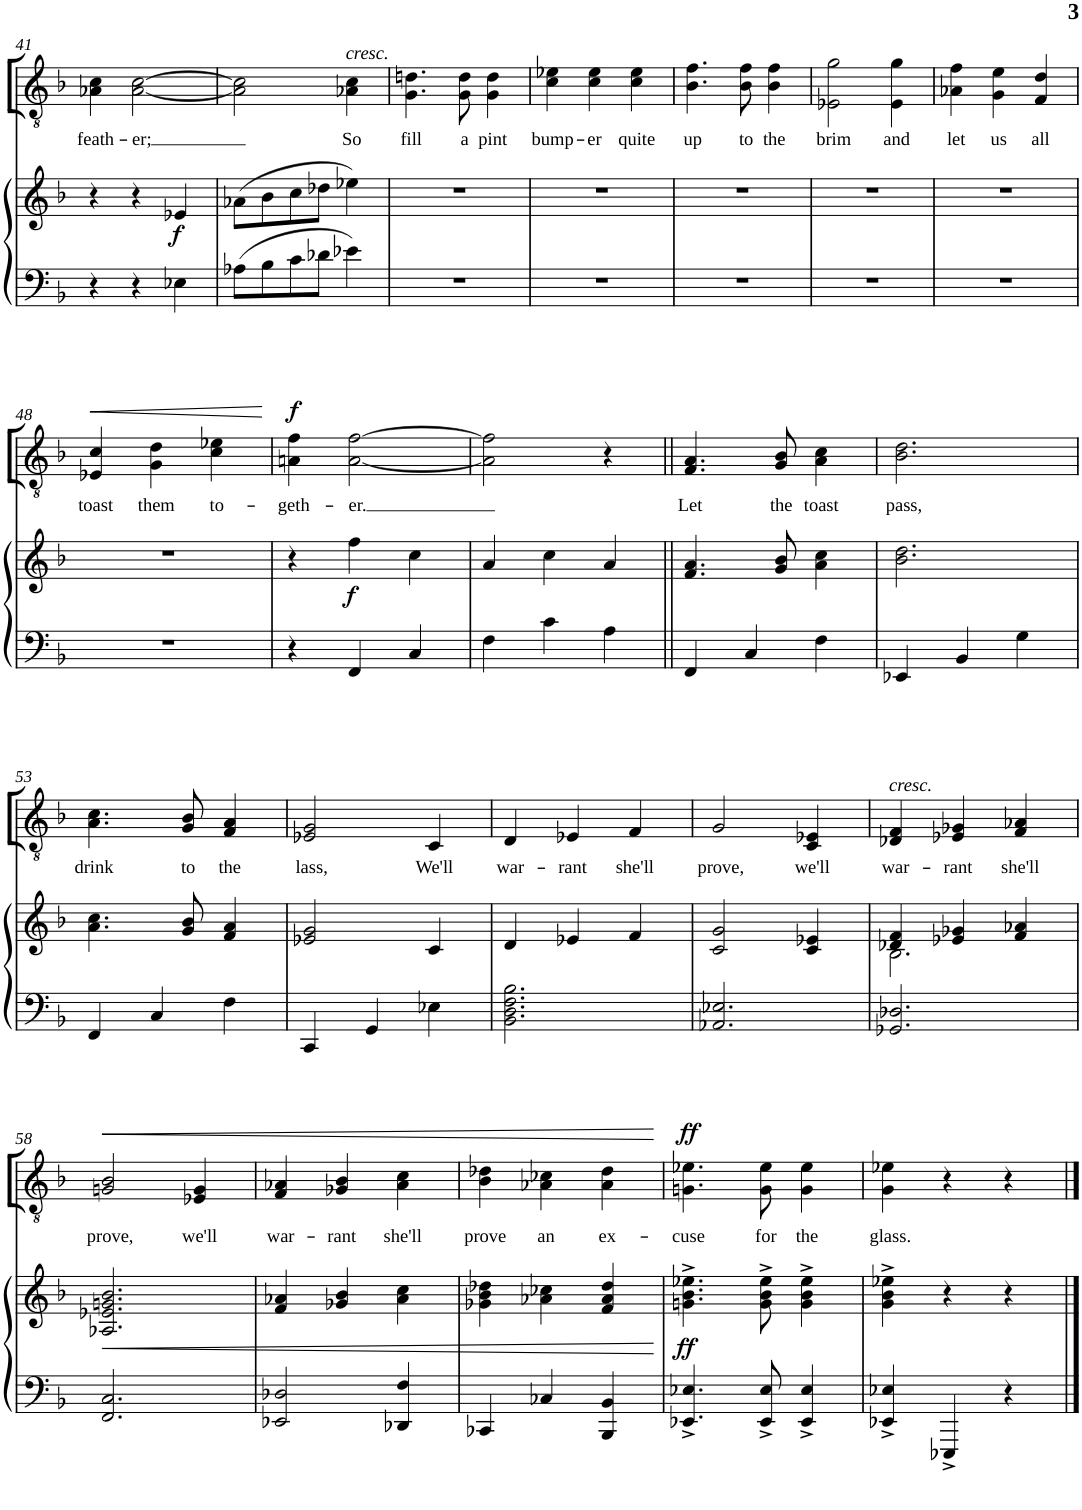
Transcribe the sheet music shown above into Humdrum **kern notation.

**kern	**kern	**dynam	**kern	**text	**dynam
*part3	*part2	*part2	*part1	*part1	*part1
*staff3	*staff2	*staff2	*staff1	*staff1	*staff1
*I"Piano	*I"Piano	*	*I"Piano	*	*
*I'Pno	*I'Pno	*	*I'Pno	*	*
!!LO:PB:g=z
*clefF4	*clefG2	*	*clefGv2	*	*
*k[b-]	*k[b-]	*	*k[b-]	*	*
*M3/4	*M3/4	*	*M3/4	*	*
=41	=41	=41	=41	=41	=41
!	!	!	!	!LO:LY:b	!
4r	4r	.	4A-X\ 4c\	feath-	.
!	!	!	!	!LO:LY:b	!
4r	4r	.	[2A-\ [2c\	-er;	.
!	!	!LO:DY:b	!	!	!
4E-X\	4e-X/	f	.	.	.
=42	=42	=42	=42	=42	=42
(8A-X\L	(8a-X\L	.	2A-\] 2c\]	.	.
8B-\	8b-\	.	.	.	.
8c\	8cc\	.	.	.	.
8d-X\J	8dd-X\J	.	.	.	.
!	!	!	!LO:TX:a:i:t=cresc.	!	!
!	!	!	!	!LO:LY:b	!
4e-X\)	4ee-X\)	.	4A-X\ 4c\	So	.
=43	=43	=43	=43	=43	=43
!	!	!	!	!LO:LY:b	!
2.r	2.r	.	4.G\ 4.dn\	fill	.
!	!	!	!	!LO:LY:b	!
.	.	.	8G\ 8d\	a	.
!	!	!	!	!LO:LY:b	!
.	.	.	4G\ 4d\	pint	.
=44	=44	=44	=44	=44	=44
!	!	!	!	!LO:LY:b	!
2.r	2.r	.	4c\ 4e-X\	bump-	.
!	!	!	!	!LO:LY:b	!
.	.	.	4c\ 4e-\	-er	.
!	!	!	!	!LO:LY:b	!
.	.	.	4c\ 4e-\	quite	.
=45	=45	=45	=45	=45	=45
!	!	!	!	!LO:LY:b	!
2.r	2.r	.	4.B-\ 4.f\	up	.
!	!	!	!	!LO:LY:b	!
.	.	.	8B-\ 8f\	to	.
!	!	!	!	!LO:LY:b	!
.	.	.	4B-\ 4f\	the	.
=46	=46	=46	=46	=46	=46
!	!	!	!	!LO:LY:b	!
2.r	2.r	.	2E-X\ 2g\	brim	.
!	!	!	!	!LO:LY:b	!
.	.	.	4E-\ 4g\	and	.
=47	=47	=47	=47	=47	=47
!	!	!	!	!LO:LY:b	!
2.r	2.r	.	4A-X\ 4f\	let	.
!	!	!	!	!LO:LY:b	!
.	.	.	4G\ 4e\	us	.
!	!	!	!	!LO:LY:b	!
.	.	.	4F/ 4d/	all	.
!!LO:LB:g=z
=48	=48	=48	=48	=48	=48
!	!	!	!	!LO:LY:b	!LO:HP:b
2.r	2.r	.	4E-X/ 4c/	toast	<
!	!	!	!	!LO:LY:b	!
.	.	.	4G\ 4d\	them	.
!	!	!	!	!LO:LY:b	!
.	.	.	4c\ 4e-X\	to-	.
.	.	.	.	.	[
=49	=49	=49	=49	=49	=49
!	!	!	!	!LO:LY:b	!LO:DY:a
4r	4r	.	4An\ 4f\	-geth-	f
!	!	!LO:DY:b	!	!LO:LY:b	!
4FF/	4ff\	f	[2A\ [2f\	-er.	.
4C/	4cc\	.	.	.	.
=50	=50	=50	=50	=50	=50
4F\	4a/	.	2A\] 2f\]	.	.
4c\	4cc\	.	.	.	.
4A\	4a/	.	4r	.	.
=51||	=51||	=51||	=51||	=51||	=51||
!	!	!	!	!LO:LY:b	!
4FF/	4.f/ 4.a/	.	4.F/ 4.A/	Let	.
4C/	.	.	.	.	.
!	!	!	!	!LO:LY:b	!
.	8g/ 8b-/	.	8G/ 8B-/	the	.
!	!	!	!	!LO:LY:b	!
4F\	4a\ 4cc\	.	4A\ 4c\	toast	.
=52	=52	=52	=52	=52	=52
!	!	!	!	!LO:LY:b	!
4EE-X/	2.b-\ 2.dd\	.	2.B-\ 2.d\	pass,	.
4BB-/	.	.	.	.	.
4G\	.	.	.	.	.
!!LO:LB:g=z
=53	=53	=53	=53	=53	=53
!	!	!	!	!LO:LY:b	!
4FF/	4.a\ 4.cc\	.	4.A\ 4.c\	drink	.
4C/	.	.	.	.	.
!	!	!	!	!LO:LY:b	!
.	8g/ 8b-/	.	8G/ 8B-/	to	.
!	!	!	!	!LO:LY:b	!
4F\	4f/ 4a/	.	4F/ 4A/	the	.
=54	=54	=54	=54	=54	=54
!	!	!	!	!LO:LY:b	!
4CC/	2e-X/ 2g/	.	2E-X/ 2G/	lass,	.
4GG/	.	.	.	.	.
!	!	!	!	!LO:LY:b	!
4E-X\	4c/	.	4C/	We'll	.
=55	=55	=55	=55	=55	=55
!	!	!	!	!LO:LY:b	!
2.BB-\ 2.D\ 2.F\ 2.B-\	4d/	.	4D/	war-	.
!	!	!	!	!LO:LY:b	!
.	4e-X/	.	4E-X/	-rant	.
!	!	!	!	!LO:LY:b	!
.	4f/	.	4F/	she'll	.
=56	=56	=56	=56	=56	=56
!	!	!	!	!LO:LY:b	!
2.AA-X/ 2.E-X/	2c/ 2g/	.	2G/	prove,	.
!	!	!	!	!LO:LY:b	!
.	4c/ 4e-X/	.	4C/ 4E-X/	we'll	.
=57	=57	=57	=57	=57	=57
*	*^	*	*	*	*
!	!	!	!	!LO:TX:a:i:t=cresc.	!	!
!	!	!	!	!	!LO:LY:b	!
2.GG-X/ 2.D-X/	4d-X/ 4f/	2.B-\	.	4D-X/ 4F/	war-	.
!	!	!	!	!	!LO:LY:b	!
.	4e-X/ 4g-X/	.	.	4E-X/ 4G-X/	-rant	.
!	!	!	!	!	!LO:LY:b	!
.	4f/ 4a-X/	.	.	4F/ 4A-X/	she'll	.
*	*v	*v	*	*	*	*
!!LO:LB:g=z
=58	=58	=58	=58	=58	=58
!	!	!LO:HP:b	!	!LO:LY:b	!LO:HP:b
2.FF/ 2.C/	2.A-X/ 2.e-X/ 2.gn/ 2.b-/	<	2Gn/ 2B-/	prove,	<
!	!	!	!	!LO:LY:b	!
.	.	.	4E-X/ 4G/	we'll	.
=59	=59	=59	=59	=59	=59
!	!	!	!	!LO:LY:b	!
2EE-X/ 2D-X/	4f/ 4a-X/	.	4F/ 4A-X/	war-	.
!	!	!	!	!LO:LY:b	!
.	4g-X/ 4b-/	.	4G-X/ 4B-/	-rant	.
!	!	!	!	!LO:LY:b	!
4DD-X/ 4F/	4a-\ 4cc\	.	4A-\ 4c\	she'll	.
=60	=60	=60	=60	=60	=60
!	!	!	!	!LO:LY:b	!
4CC-X/	4g-X\ 4b-\ 4dd-X\	.	4B-\ 4d-X\	prove	.
!	!	!	!	!LO:LY:b	!
4C-X/	4a-X\ 4cc-X\	.	4A-X\ 4c-X\	an	.
!	!	!	!	!LO:LY:b	!
4BBB-/ 4BB-/	4f/ 4a-/ 4dd-/	.	4A-\ 4d-\	ex-	.
.	.	[	.	.	[
=61	=61	=61	=61	=61	=61
!	!	!LO:DY:b	!	!LO:LY:b	!LO:DY:a
4.EE-X/^ 4.E-X/^	4.gn\^ 4.b-\^ 4.ee-X\^	ff	4.Gn\ 4.e-X\	-cuse	ff
!	!	!	!	!LO:LY:b	!
8EE-/^ 8E-/^	8g\^ 8b-\^ 8ee-\^	.	8G\ 8e-\	for	.
!	!	!	!	!LO:LY:b	!
4EE-/^ 4E-/^	4g\^ 4b-\^ 4ee-\^	.	4G\ 4e-\	the	.
=62	=62	=62	=62	=62	=62
!	!	!	!	!LO:LY:b	!
4EE-X/^ 4E-X/^	4g\^ 4b-\^ 4ee-X\^	.	4G\ 4e-X\	glass.	.
4EEE-X^/	4r	.	4r	.	.
4r	4r	.	4r	.	.
==	==	==	==	==	==
*-	*-	*-	*-	*-	*-
